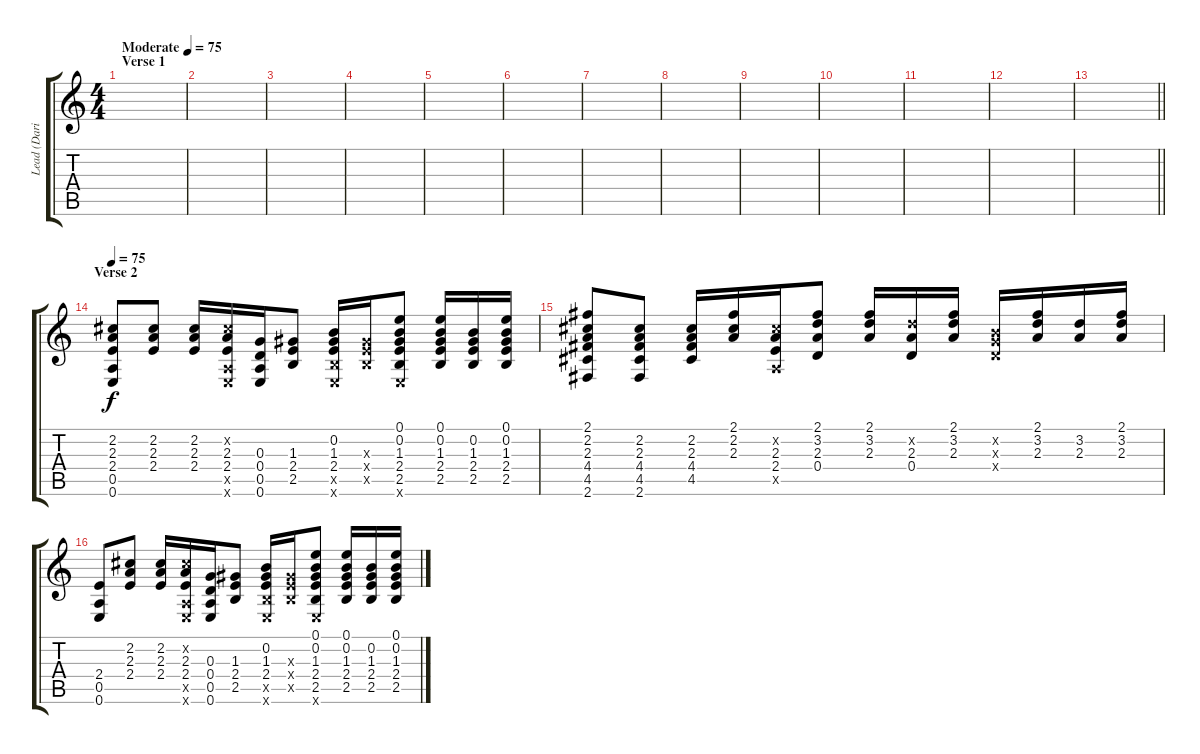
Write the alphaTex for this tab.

\track ("Lead (Darius)" "Lead (Dari") {instrument electricguitarclean}
\staff {score tabs}
\tuning (E4 B3 G3 D3 A2 E2) {hide}
\ts (4 4)
\section ("" "Verse 1")
\tempo (75 "Moderate")
\tempo 73
\tempo (75 "Moderate")
\clef g2
\ks c
|
|
|
|
|
|
|
|
|
|
|
|
\barLineRight lightlight
|
\section ("" "Verse 2")
\tempo 75
(2.2 2.3 2.4 0.5 0.6).8{volume 8 instrument electricguitarclean} (2.2 2.3 2.4).8 (2.2 2.3 2.4).16 (2.2{x} 2.3 2.4 0.5{x} 0.6{x}).16 (0.3 0.4 0.5 0.6).16 (1.3 2.4 2.5).8 (0.2 1.3 2.4 2.5{x} 0.6{x}).16 (1.3{x} 2.4{x} 2.5{x}).16 (0.1 0.2 1.3 2.4 2.5 0.6{x}).8 (0.1 0.2 1.3 2.4 2.5).16 (0.2 1.3 2.4 2.5).16 (0.1 0.2 1.3 2.4 2.5).16 |
(2.1 2.2 2.3 4.4 4.5 2.6).8 (2.2 2.3 4.4 4.5 2.6).8 (2.2 2.3 4.4 4.5).16 (2.1 2.2 2.3).16 (2.2{x} 2.3 2.4 0.5{x}).16 (2.1 3.2 2.3 0.4).8 (2.1 3.2 2.3).16 (3.2{x} 2.3 0.4).16 (2.1 3.2 2.3).16 (0.2{x} 0.3{x} 0.4{x}).16 (2.1 3.2 2.3).16 (3.2 2.3).16 (2.1 3.2 2.3).16 |
(2.4 0.5 0.6).8 (2.2 2.3 2.4).8 (2.2 2.3 2.4).16 (2.2{x} 2.3 2.4 0.5{x} 0.6{x}).16 (0.3 0.4 0.5 0.6).16 (1.3 2.4 2.5).8 (0.2 1.3 2.4 2.5{x} 0.6{x}).16 (1.3{x} 2.4{x} 2.5{x}).16 (0.1 0.2 1.3 2.4 2.5 0.6{x}).8 (0.1 0.2 1.3 2.4 2.5).16 (0.2 1.3 2.4 2.5).16 (0.1 0.2 1.3 2.4 2.5).16
